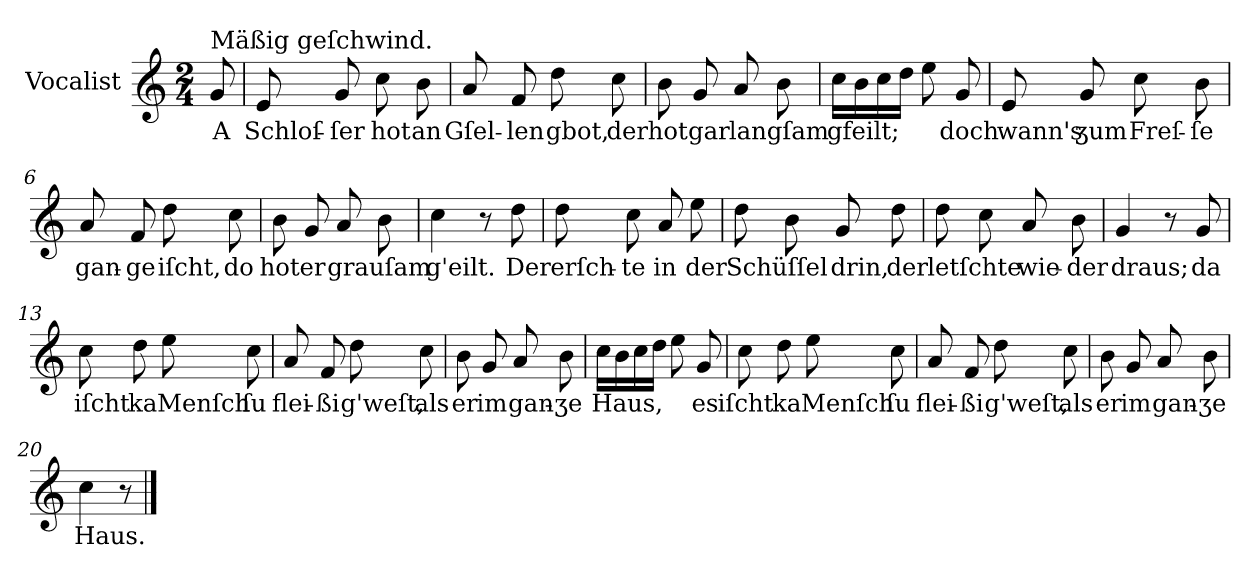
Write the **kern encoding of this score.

**kern	**text
*part1	*part1
*staff1	*staff1
*I"Vocalist	*
*clefG2	*
*k[]	*
*C:	*
*M2/4	*
=	=
!LO:TX:a:t=Mäßig geſchwind.	!
8g	A
=1	=1
8e	Schloſ-
8g	-ſer
8cc	hot
8b	an
=2	=2
8a	Gſel-
8f	-len
8dd	gbot,
8cc	der
=3	=3
8b	hot
8g	gar
8a	langſam
8b	.
=4	=4
16ccLL	gfeilt;
16b	.
16cc	.
16ddJJ	.
8ee	.
8g	doch
=5	=5
8e	wann's
8g	ʒum
8cc	Freſ-
8b	-ſe
=6	=6
8a	gan-
8f	-ge
8dd	iſcht,
8cc	do
=7	=7
8b	hot
8g	er
8a	grauſam
8b	.
=8	=8
4cc	g'eilt.
8r	.
8dd	Der
=9	=9
8dd	erſch-
8cc	-te
8a	in
8ee	der
=10	=10
8dd	Schüſſel
8b	.
8g	drin,
8dd	der
=11	=11
8dd	letſchte
8cc	.
8a	wie-
8b	-der
=12	=12
4g	draus;
8r	.
8g	da
=13	=13
8cc	iſcht
8dd	ka
8ee	Menſch
8cc	ſu
=14	=14
8a	flei-
8f	-ßi
8dd	g'weſt,
8cc	als
=15	=15
8b	er
8g	im
8a	gan-
8b	-ʒe
=16	=16
16ccLL	Haus,
16b	.
16cc	.
16ddJJ	.
8ee	.
8g	es
=17	=17
8cc	iſcht
8dd	ka
8ee	Menſch
8cc	ſu
=18	=18
8a	flei-
8f	-ßi
8dd	g'weſt,
8cc	als
=19	=19
8b	er
8g	im
8a	gan-
8b	-ʒe
=20	=20
4cc	Haus.
8r	.
==	==
*-	*-
